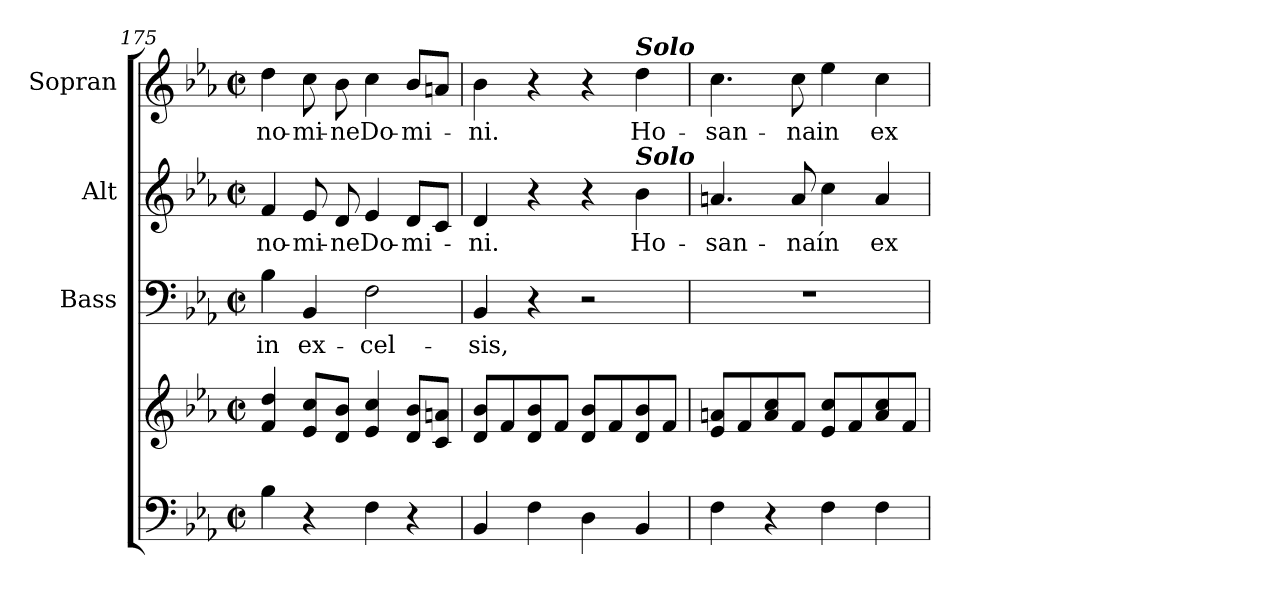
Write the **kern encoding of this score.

**kern	**kern	**kern	**text	**kern	**text	**kern	**text
*part4	*part4	*part3	*part3	*part2	*part2	*part1	*part1
*staff5	*staff4	*staff3	*staff3	*staff2	*staff2	*staff1	*staff1
*	*	*I"Bass	*	*I"Alt	*	*I"Sopran	*
*	*	*I'B.	*	*I'A.	*	*I'S.	*
*clefF4	*clefG2	*clefF4	*	*clefG2	*	*clefG2	*
*k[b-e-a-]	*k[b-e-a-]	*k[b-e-a-]	*	*k[b-e-a-]	*	*k[b-e-a-]	*
*E-:	*E-:	*E-:	*	*E-:	*	*E-:	*
*M2/2	*M2/2	*M2/2	*	*M2/2	*	*M2/2	*
*met(c|)	*met(c|)	*met(c|)	*	*met(c|)	*	*met(c|)	*
=175	=175	=175	=175	=175	=175	=175	=175
!	!	!	!LO:LY:b	!	!LO:LY:b	!	!LO:LY:b
4B-\	4f/ 4dd/	4B-\	in	4f/	no-	4dd\	no-
!	!	!	!LO:LY:b	!	!LO:LY:b	!	!LO:LY:b
4r	8e-/ 8cc/L	4BB-/	ex-	8e-/	-mi-	8cc\	-mi-
!	!	!	!	!	!LO:LY:b	!	!LO:LY:b
.	8d/ 8b-/J	.	.	8d/	-ne	8b-\	-ne
!	!	!	!LO:LY:b	!	!LO:LY:b	!	!LO:LY:b
4F\	4e-/ 4cc/	2F\	-cel-	4e-/	Do-	4cc\	Do-
!	!	!	!	!	!LO:LY:b	!	!LO:LY:b
4r	8d/ 8b-/L	.	.	8d/L	-mi-	8b-/L	-mi-
.	8c/ 8an/J	.	.	8c/J	.	8an/J	.
=176	=176	=176	=176	=176	=176	=176	=176
!	!	!	!LO:LY:b	!	!LO:LY:b	!	!LO:LY:b
4BB-/	8d/ 8b-/L	4BB-/	-sis,	4d/	-ni.	4b-\	-ni.
.	8f/	.	.	.	.	.	.
4F\	8d/ 8b-/	4r	.	4r	.	4r	.
.	8f/J	.	.	.	.	.	.
4D\	8d/ 8b-/L	2r	.	4r	.	4r	.
.	8f/	.	.	.	.	.	.
!	!	!	!	!	!	!LO:TX:a:Bi:t=Solo	!
!	!	!	!	!LO:TX:a:Bi:t=Solo	!	!	!
!	!	!	!	!	!LO:LY:b	!	!LO:LY:b
4BB-/	8d/ 8b-/	.	.	4b-\	Ho-	4dd\	Ho-
.	8f/J	.	.	.	.	.	.
!!LO:LB:g=z
=177	=177	=177	=177	=177	=177	=177	=177
!	!	!	!	!	!LO:LY:b	!	!LO:LY:b
4F\	8e-/ 8an/L	1r	.	4.an/	-san-	4.cc\	-san-
.	8f/	.	.	.	.	.	.
4r	8a/ 8cc/	.	.	.	.	.	.
!	!	!	!	!	!LO:LY:b	!	!LO:LY:b
.	8f/J	.	.	8a/	-na	8cc\	-na
!	!	!	!	!	!LO:LY:b	!	!LO:LY:b
4F\	8e-/ 8cc/L	.	.	4cc\	ín	4ee-\	in
.	8f/	.	.	.	.	.	.
!	!	!	!	!	!LO:LY:b	!	!LO:LY:b
4F\	8a/ 8cc/	.	.	4a/	ex-	4cc\	ex-
.	8f/J	.	.	.	.	.	.
=	=	=	=	=	=	=	=
*-	*-	*-	*-	*-	*-	*-	*-
